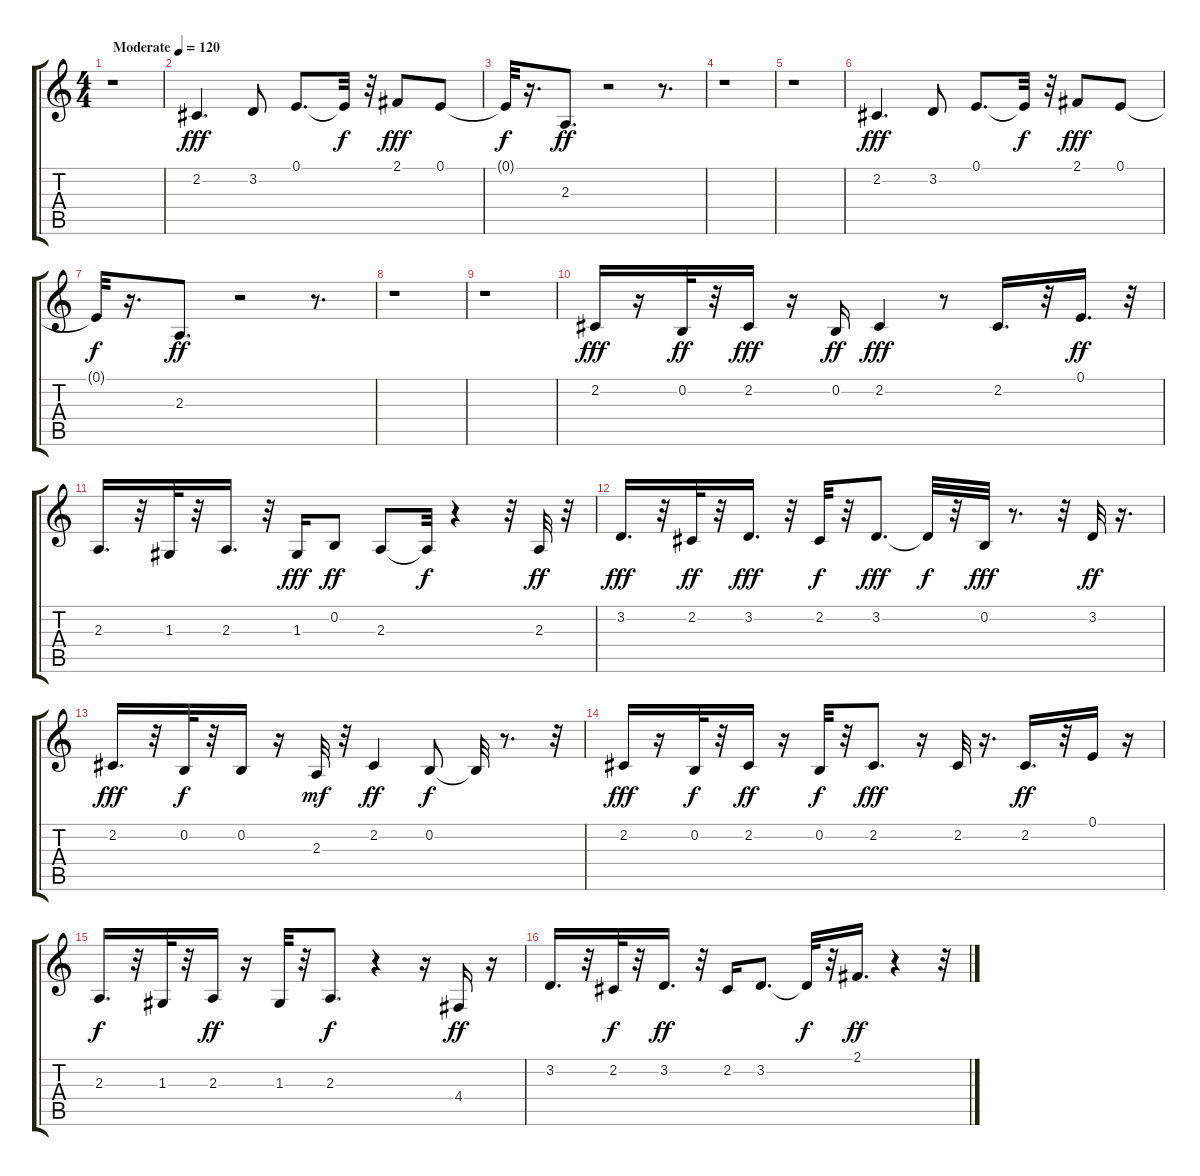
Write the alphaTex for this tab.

\track "" {instrument voiceoohs}
\staff {score tabs}
\tuning (E4 B3 G3 D3 A2 E2) {hide}
\ts (4 4)
\tempo (120 "Moderate")
\clef g2
\ks c
r.1{dy fff instrument voiceoohs} |
2.2.4{d} 3.2.8 0.1.8{d} 0.1{t}.32{dy f} r.32 2.1.8{dy fff} 0.1.8 |
0.1{t}.32{dy f} r.16{d} 2.3.8{d dy ff} r.2 r.8{d} |
r.1 |
r.1 |
2.2.4{d dy fff} 3.2.8 0.1.8{d} 0.1{t}.32{dy f} r.32 2.1.8{dy fff} 0.1.8 |
0.1{t}.32{dy f} r.16{d} 2.3.8{d dy ff} r.2 r.8{d} |
r.1 |
r.1 |
2.2.16{dy fff} r.16 0.2.32{dy ff} r.32 2.2.16{dy fff} r.16 0.2.16{dy ff} 2.2.4{dy fff} r.8 2.2.16{d} r.32 0.1.16{d dy ff} r.32 |
2.3.16{d} r.32 1.3.32 r.32 2.3.16{d} r.32 1.3.16{dy fff} 0.2.8{dy ff} 2.3.8 2.3{t}.32{dy f} r.4 r.32 2.3.32{dy ff} r.32 |
3.2.16{d dy fff} r.32 2.2.32{dy ff} r.32 3.2.16{d dy fff} r.32 2.2.32{dy f} r.32 3.2.8{d dy fff} 3.2{t}.32{dy f} r.32 0.2.32{dy fff} r.8{d} r.32 3.2.32{dy ff} r.16{d} |
2.2.16{d dy fff} r.32 0.2.32{dy f} r.32 0.2.16 r.16 2.3.32{dy mf} r.32 2.2.4{dy ff} 0.2.8{dy f} 0.2{t}.32 r.8{d} r.32 |
2.2.16{dy fff} r.16 0.2.32{dy f} r.32 2.2.16{dy ff} r.16 0.2.32{dy f} r.32 2.2.8{d dy fff} r.16 2.2.32 r.16{d} 2.2.16{d dy ff} r.32 0.1.16 r.16 |
2.3.16{d dy f} r.32 1.3.32 r.32 2.3.16{dy ff} r.16 1.3.32 r.32 2.3.8{d dy f} r.4 r.16 4.4.16{dy ff} r.16 |
3.2.16{d} r.32 2.2.32{dy f} r.32 3.2.16{d dy ff} r.32 2.2.16 3.2.8{d} 3.2{t}.32{dy f} r.32 2.1.16{d dy ff} r.4 r.32
